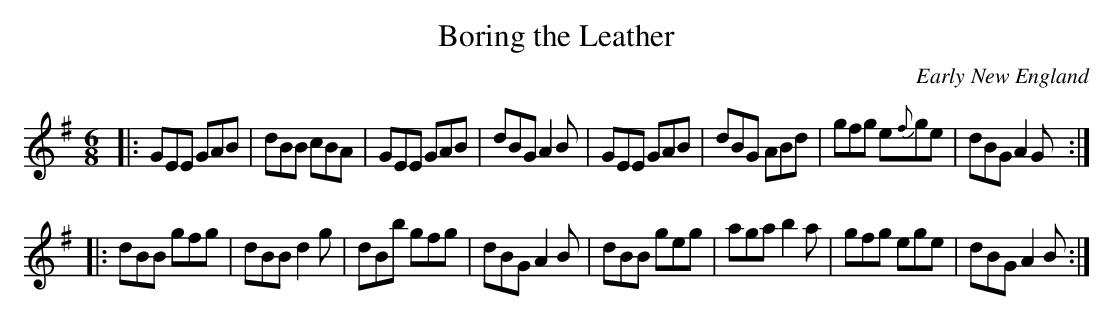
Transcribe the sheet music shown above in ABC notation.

X:1
T: Boring the Leather
O: Early New England
M: 6/8
L: 1/8
K: G
|: GEE GAB | dBB cBA | GEE GAB | dBG A2B \
|  GEE GAB | dBG ABd | gfg e{f}ge | dBG A2G :|
|: dBB gfg | dBB d2g | dBb gfg | dBG A2B \
|  dBB geg | aga b2a | gfg ege | dBG A2B :|
